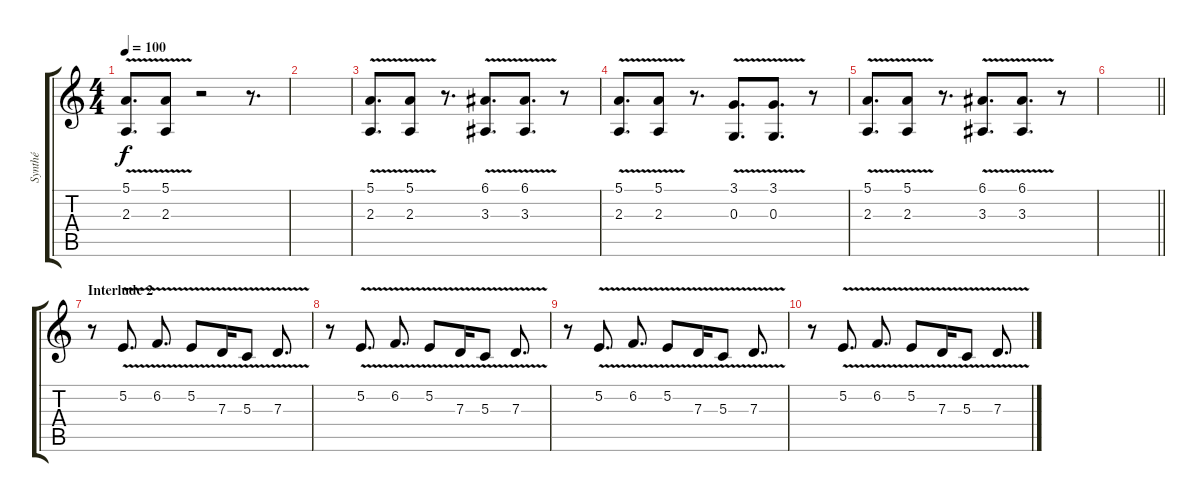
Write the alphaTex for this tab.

\track ("Synthé" "Synthé") {instrument lead6voice}
\staff {score tabs}
\tuning (E4 B3 G3 D3 A2 E2) {hide}
\ts (4 4)
\tempo 100
\clef g2
\ks c
(5.1{v} 2.3).8{d dy f} (5.1{v} 2.3).8 r.2 r.8{d} |
|
(5.1{v} 2.3).8{d} (5.1{v} 2.3).8 r.8{d} (6.1{v} 3.3).8{d} (6.1{v} 3.3).8{d} r.8 |
(5.1{v} 2.3).8{d} (5.1{v} 2.3).8 r.8{d} (3.1{v} 0.3).8{d} (3.1{v} 0.3).8{d} r.8 |
(5.1{v} 2.3).8{d} (5.1{v} 2.3).8 r.8{d} (6.1{v} 3.3).8{d} (6.1{v} 3.3).8{d} r.8 |
\barLineRight lightlight
|
\section ("" "Interlude 2")
r.8 5.2{v}.8{d volume 6 instrument fx1rain} 6.2{v}.8{d} 5.2{v}.8 7.3{v}.16 5.3{v}.8 7.3{v}.8{d} |
r.8 5.2{v}.8{d} 6.2{v}.8{d} 5.2{v}.8 7.3{v}.16 5.3{v}.8 7.3{v}.8{d} |
r.8 5.2{v}.8{d} 6.2{v}.8{d} 5.2{v}.8 7.3{v}.16 5.3{v}.8 7.3{v}.8{d} |
r.8 5.2{v}.8{d} 6.2{v}.8{d} 5.2{v}.8 7.3{v}.16 5.3{v}.8 7.3{v}.8{d}
